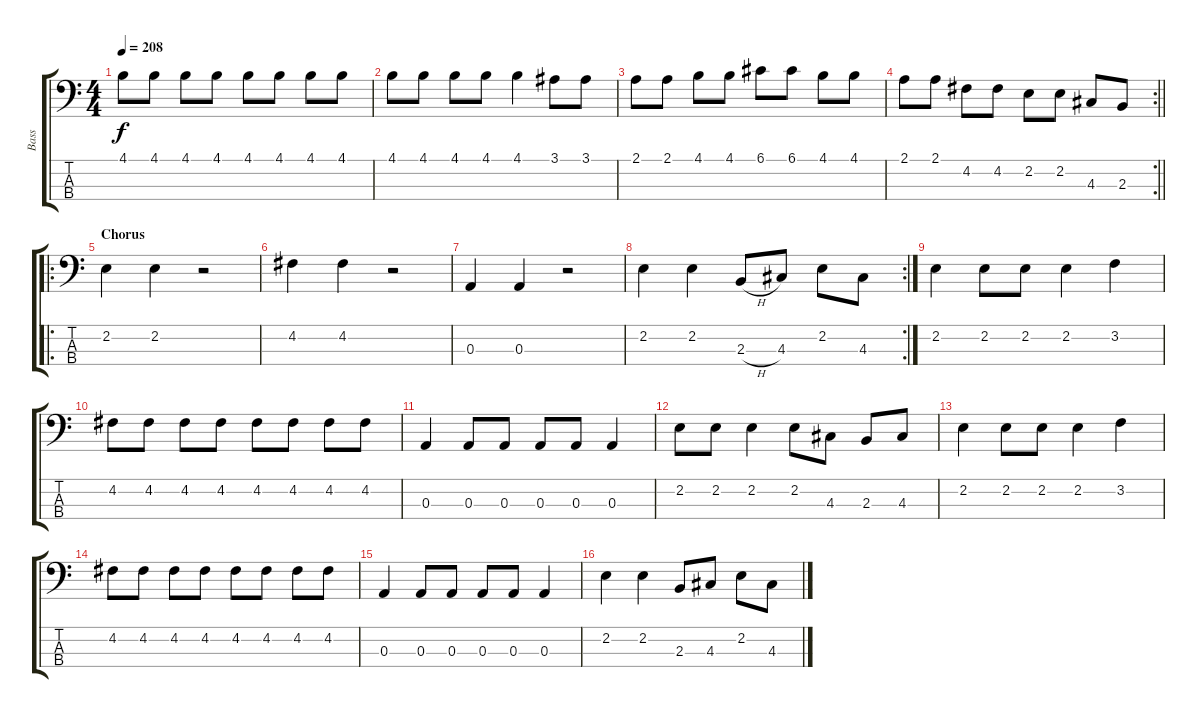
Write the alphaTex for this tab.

\track ("Bass" "Bass") {instrument electricbasspick}
\staff {score tabs}
\tuning (G2 D2 A1 E1) {hide}
\ts (4 4)
\tempo 208
\clef f4
\ks c
4.1.8{dy f} 4.1.8 4.1.8 4.1.8 4.1.8 4.1.8 4.1.8 4.1.8 |
4.1.8 4.1.8 4.1.8 4.1.8 4.1.4 3.1.8 3.1.8 |
2.1.8 2.1.8 4.1.8 4.1.8 6.1.8 6.1.8 4.1.8 4.1.8 |
\rc 2
\barLineRight lightlight
2.1.8 2.1.8 4.2.8 4.2.8 2.2.8 2.2.8 4.3.8 2.3.8 |
\ro
\section ("" "Chorus")
2.2.4 2.2.4 r.2 |
4.2.4 4.2.4 r.2 |
0.3.4 0.3.4 r.2 |
\rc 2
2.2.4 2.2.4 2.3{h}.8 4.3.8 2.2.8 4.3.8 |
2.2.4 2.2.8 2.2.8 2.2.4 3.2.4 |
4.2.8 4.2.8 4.2.8 4.2.8 4.2.8 4.2.8 4.2.8 4.2.8 |
0.3.4 0.3.8 0.3.8 0.3.8 0.3.8 0.3.4 |
2.2.8 2.2.8 2.2.4 2.2.8 4.3.8 2.3.8 4.3.8 |
2.2.4 2.2.8 2.2.8 2.2.4 3.2.4 |
4.2.8 4.2.8 4.2.8 4.2.8 4.2.8 4.2.8 4.2.8 4.2.8 |
0.3.4 0.3.8 0.3.8 0.3.8 0.3.8 0.3.4 |
2.2.4 2.2.4 2.3.8 4.3.8 2.2.8 4.3.8
